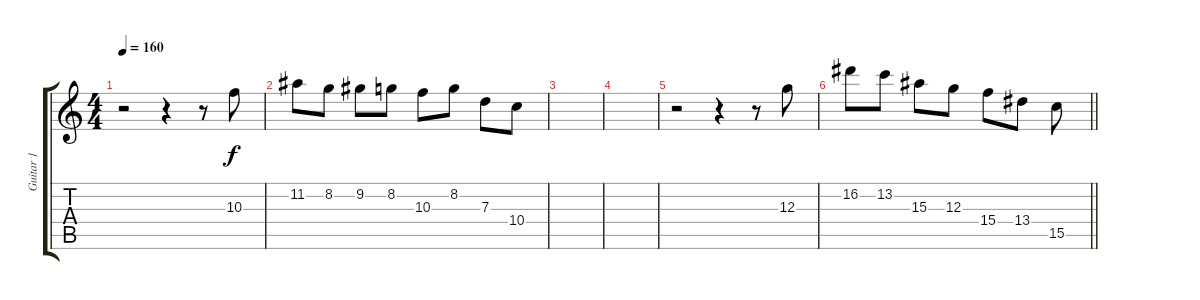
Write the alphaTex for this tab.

\track ("Guitar 1" "Guitar 1") {instrument electricguitarclean}
\staff {score tabs}
\tuning (E4 B3 G3 D3 A2 E2) {hide}
\ts (4 4)
\tempo 160
\clef g2
\ks c
r.2{dy f} r.4 r.8 10.3.8 |
11.2.8 8.2.8 9.2.8 8.2.8 10.3.8 8.2.8 7.3.8 10.4.8 |
|
|
r.2 r.4 r.8 12.3.8 |
\barLineRight lightlight
16.2.8 13.2.8 15.3.8 12.3.8 15.4.8 13.4.8 15.5.8
